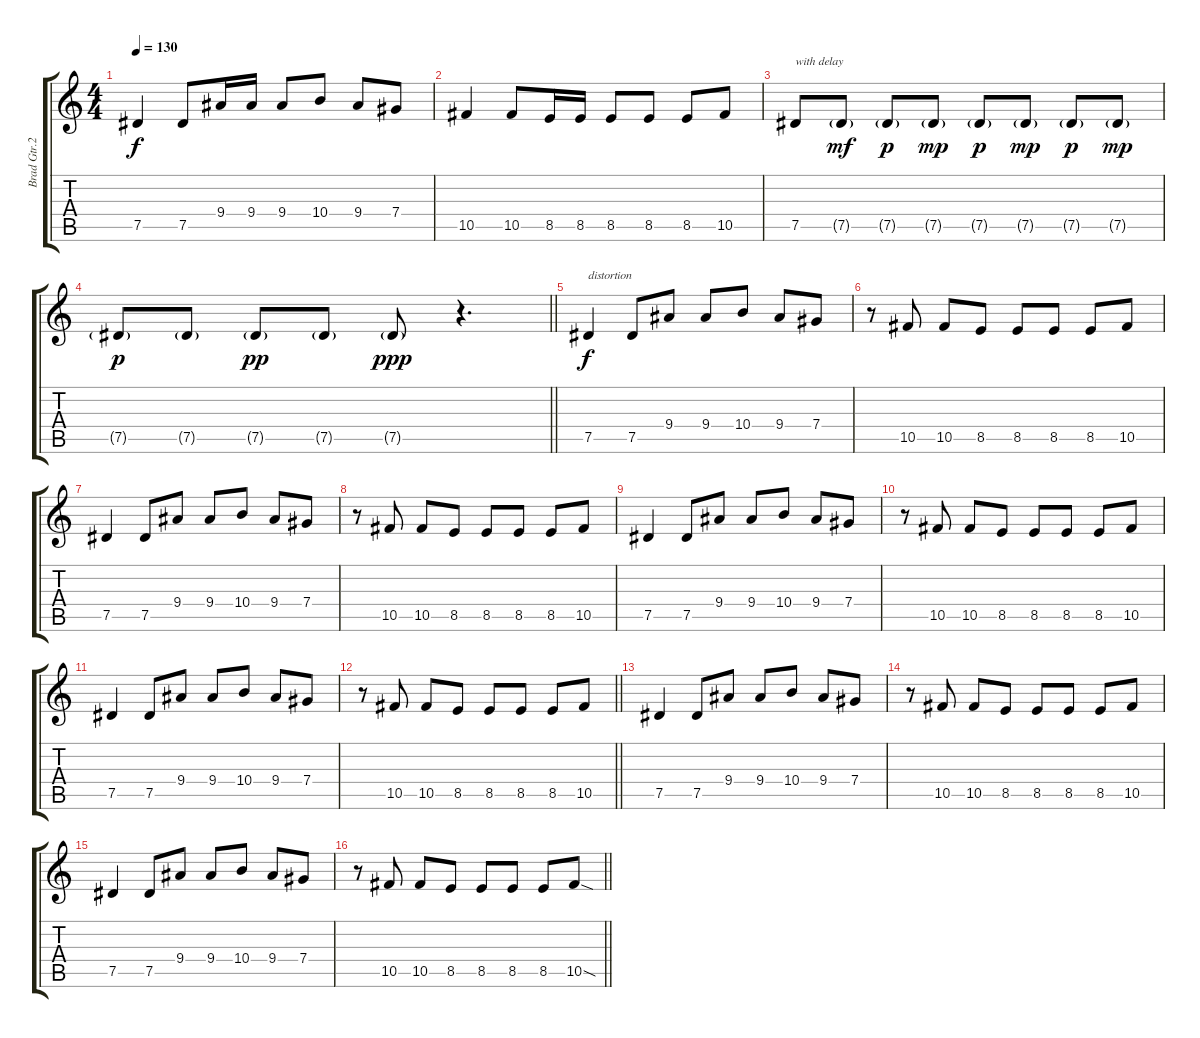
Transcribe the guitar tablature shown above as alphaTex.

\track ("Brad Gtr.2" "Brad Gtr.2") {instrument distortionguitar}
\staff {score tabs}
\tuning (Eb4 Bb3 Gb3 Db3 Ab2 Eb2) {hide}
\ts (4 4)
\tempo 130
\clef g2
\ks c
7.5.4{dy f} 7.5.8 9.4.16 9.4.16 9.4.8 10.4.8 9.4.8 7.4.8 |
10.5.4 10.5.8 8.5.16 8.5.16 8.5.8 8.5.8 8.5.8 10.5.8 |
7.5.8{txt "with delay"} 7.5{g}.8{dy mf} 7.5{g}.8{dy p} 7.5{g}.8{dy mp} 7.5{g}.8{dy p} 7.5{g}.8{dy mp} 7.5{g}.8{dy p} 7.5{g}.8{dy mp} |
\barLineRight lightlight
7.5{g}.8{dy p} 7.5{g}.8 7.5{g}.8{dy pp} 7.5{g}.8 7.5{g}.8{dy ppp} r.4{d} |
7.5.4{txt "distortion" dy f instrument distortionguitar} 7.5.8 9.4.8 9.4.8 10.4.8 9.4.8 7.4.8 |
r.8 10.5.8 10.5.8 8.5.8 8.5.8 8.5.8 8.5.8 10.5.8 |
7.5.4 7.5.8 9.4.8 9.4.8 10.4.8 9.4.8 7.4.8 |
r.8 10.5.8 10.5.8 8.5.8 8.5.8 8.5.8 8.5.8 10.5.8 |
7.5.4 7.5.8 9.4.8 9.4.8 10.4.8 9.4.8 7.4.8 |
r.8 10.5.8 10.5.8 8.5.8 8.5.8 8.5.8 8.5.8 10.5.8 |
7.5.4 7.5.8 9.4.8 9.4.8 10.4.8 9.4.8 7.4.8 |
\barLineRight lightlight
r.8 10.5.8 10.5.8 8.5.8 8.5.8 8.5.8 8.5.8 10.5.8 |
7.5.4 7.5.8 9.4.8 9.4.8 10.4.8 9.4.8 7.4.8 |
r.8 10.5.8 10.5.8 8.5.8 8.5.8 8.5.8 8.5.8 10.5.8 |
7.5.4 7.5.8 9.4.8 9.4.8 10.4.8 9.4.8 7.4.8 |
\barLineRight lightlight
r.8 10.5.8 10.5.8 8.5.8 8.5.8 8.5.8 8.5.8 10.5{sod}.8
